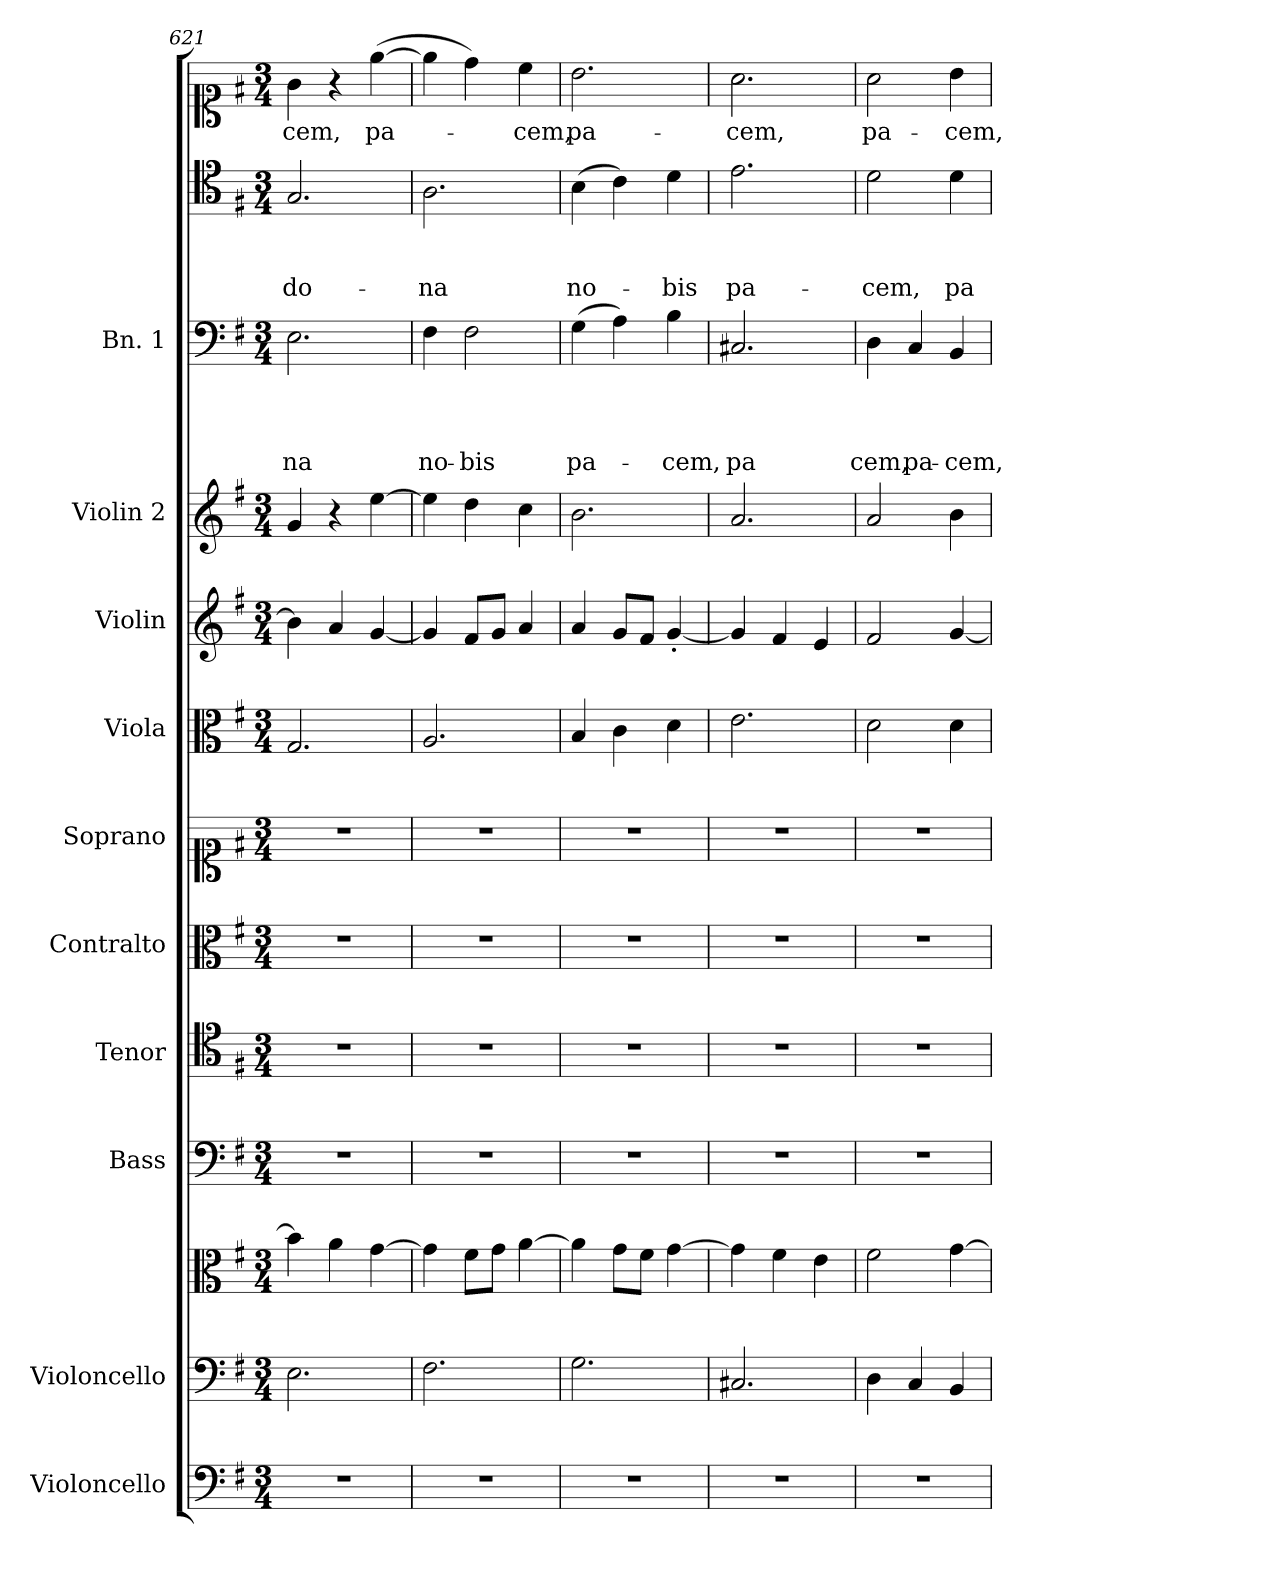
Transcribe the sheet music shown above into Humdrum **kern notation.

**kern	**kern	**kern	**kern	**kern	**kern	**kern	**kern	**kern	**kern	**kern	**text	**text	**text	**text	**kern	**text	**text	**text	**kern	**text
*part13	*part12	*part11	*part10	*part9	*part8	*part7	*part6	*part5	*part4	*part3	*part3	*part3	*part3	*part3	*part2	*part2	*part2	*part2	*part1	*part1
*staff13	*staff12	*staff11	*staff10	*staff9	*staff8	*staff7	*staff6	*staff5	*staff4	*staff3	*staff3	*staff3	*staff3	*staff3	*staff2	*staff2	*staff2	*staff2	*staff1	*staff1
*I"Violoncello	*I"Violoncello	*	*I"Bass	*I"Tenor	*I"Contralto	*I"Soprano	*I"Viola	*I"Violin	*I"Violin 2	*I"Bn. 1	*	*	*	*	*	*	*	*	*	*
*	*	*	*I'Bs.	*I'Ten.	*	*I'Sop.	*I'Vla.	*I'Vln.	*I'Vln. 2	*I'Bn. 1	*	*	*	*	*	*	*	*	*	*
*clefF4	*clefF4	*clefC3	*clefF4	*clefC4	*clefC3	*clefC1	*clefC3	*clefG2	*clefG2	*clefF4	*	*	*	*	*clefC4	*	*	*	*clefC1	*
*	*	*	*	*ITrd7c12	*	*	*	*	*	*	*	*	*	*	*	*	*	*	*	*
*k[f#]	*k[f#]	*k[f#]	*k[f#]	*k[f#]	*k[f#]	*k[f#]	*k[f#]	*k[f#]	*k[f#]	*k[f#]	*	*	*	*	*k[f#]	*	*	*	*k[f#]	*
*G:	*G:	*G:	*G:	*G:	*G:	*G:	*G:	*G:	*G:	*G:	*	*	*	*	*G:	*	*	*	*G:	*
*M3/4	*M3/4	*M3/4	*M3/4	*M3/4	*M3/4	*M3/4	*M3/4	*M3/4	*M3/4	*M3/4	*	*	*	*	*M3/4	*	*	*	*M3/4	*
=621	=621	=621	=621	=621	=621	=621	=621	=621	=621	=621	=621	=621	=621	=621	=621	=621	=621	=621	=621	=621
!	!	!	!	!	!	!	!	!	!	!	!	!	!	!LO:LY:b	!	!	!	!LO:LY:b	!	!LO:LY:b
2.r	2.E\	4b\]	2.r	2.r	2.r	2.r	2.G/	4b\]	4g/	2.E\	.	.	.	-na	2.G/	.	.	do-	4g\	-cem,
.	.	4a\	.	.	.	.	.	4a/	4r	.	.	.	.	.	.	.	.	.	4r	.
!	!	!	!	!	!	!	!	!	!	!	!	!	!	!	!	!	!	!	!	!LO:LY:b
.	.	[>4g\	.	.	.	.	.	[<4g/	[<4ee\	.	.	.	.	.	.	.	.	.	(>[>4ee\	pa-
=622	=622	=622	=622	=622	=622	=622	=622	=622	=622	=622	=622	=622	=622	=622	=622	=622	=622	=622	=622	=622
!	!	!	!	!	!	!	!	!	!	!	!	!	!	!LO:LY:b	!	!	!	!LO:LY:b	!	!
2.r	2.F#\	4g\]	2.r	2.r	2.r	2.r	2.A/	4g/]	4ee\]	4F#\	.	.	.	no-	2.A\	.	.	-na	4ee\]	.
!	!	!	!	!	!	!	!	!	!	!	!	!	!	!LO:LY:b	!	!	!	!	!	!
.	.	8f#\L	.	.	.	.	.	8f#/L	4dd\	2F#\	.	.	.	-bis	.	.	.	.	4dd\)	.
.	.	8g\J	.	.	.	.	.	8g/J	.	.	.	.	.	.	.	.	.	.	.	.
!	!	!	!	!	!	!	!	!	!	!	!	!	!	!	!	!	!	!	!	!LO:LY:b
.	.	[>4a\	.	.	.	.	.	4a/	4cc\	.	.	.	.	.	.	.	.	.	4cc\	-cem,
=623	=623	=623	=623	=623	=623	=623	=623	=623	=623	=623	=623	=623	=623	=623	=623	=623	=623	=623	=623	=623
!	!	!	!	!	!	!	!	!	!	!	!	!	!	!LO:LY:b	!	!	!	!LO:LY:b	!	!LO:LY:b
2.r	2.G\	4a\]	2.r	2.r	2.r	2.r	4B/	4a/	2.b\	(>4G\	.	.	.	pa-	(>4B\	.	.	no-	2.b\	pa-
.	.	8g\L	.	.	.	.	4c\	8g/L	.	4A\)	.	.	.	.	4c\)	.	.	.	.	.
.	.	8f#\J	.	.	.	.	.	8f#/J	.	.	.	.	.	.	.	.	.	.	.	.
!	!	!	!	!	!	!	!	!	!	!	!	!	!	!LO:LY:b	!	!	!	!LO:LY:b	!	!
.	.	[>4g\	.	.	.	.	4d\	[<4g'>/	.	4B\	.	.	.	-cem,	4d\	.	.	-bis	.	.
=624	=624	=624	=624	=624	=624	=624	=624	=624	=624	=624	=624	=624	=624	=624	=624	=624	=624	=624	=624	=624
!	!	!	!	!	!	!	!	!	!	!	!	!	!	!LO:LY:b	!	!	!	!LO:LY:b	!	!LO:LY:b
2.r	2.C#X/	4g\]	2.r	2.r	2.r	2.r	2.e\	4g/]	2.a/	2.C#X/	.	.	.	pa	2.e\	.	.	pa-	2.a\	-cem,
.	.	4f#\	.	.	.	.	.	4f#/	.	.	.	.	.	.	.	.	.	.	.	.
.	.	4e\	.	.	.	.	.	4e/	.	.	.	.	.	.	.	.	.	.	.	.
=625	=625	=625	=625	=625	=625	=625	=625	=625	=625	=625	=625	=625	=625	=625	=625	=625	=625	=625	=625	=625
!	!	!	!	!	!	!	!	!	!	!	!	!	!	!LO:LY:b	!	!	!	!LO:LY:b	!	!LO:LY:b
2.r	4D\	2f#\	2.r	2.r	2.r	2.r	2d\	2f#/	2a/	4D\	.	.	.	cem,	2d\	.	.	-cem,	2a\	pa-
!	!	!	!	!	!	!	!	!	!	!	!	!	!	!LO:LY:b	!	!	!	!	!	!
.	4C/	.	.	.	.	.	.	.	.	4C/	.	.	.	pa-	.	.	.	.	.	.
!	!	!	!	!	!	!	!	!	!	!	!	!	!	!LO:LY:b	!	!	!	!LO:LY:b	!	!LO:LY:b
.	4BB/	[>4g\	.	.	.	.	4d\	[<4g/	4b\	4BB/	.	.	.	-cem,	4d\	.	.	pa-	4b\	-cem,
=	=	=	=	=	=	=	=	=	=	=	=	=	=	=	=	=	=	=	=	=
*-	*-	*-	*-	*-	*-	*-	*-	*-	*-	*-	*-	*-	*-	*-	*-	*-	*-	*-	*-	*-
